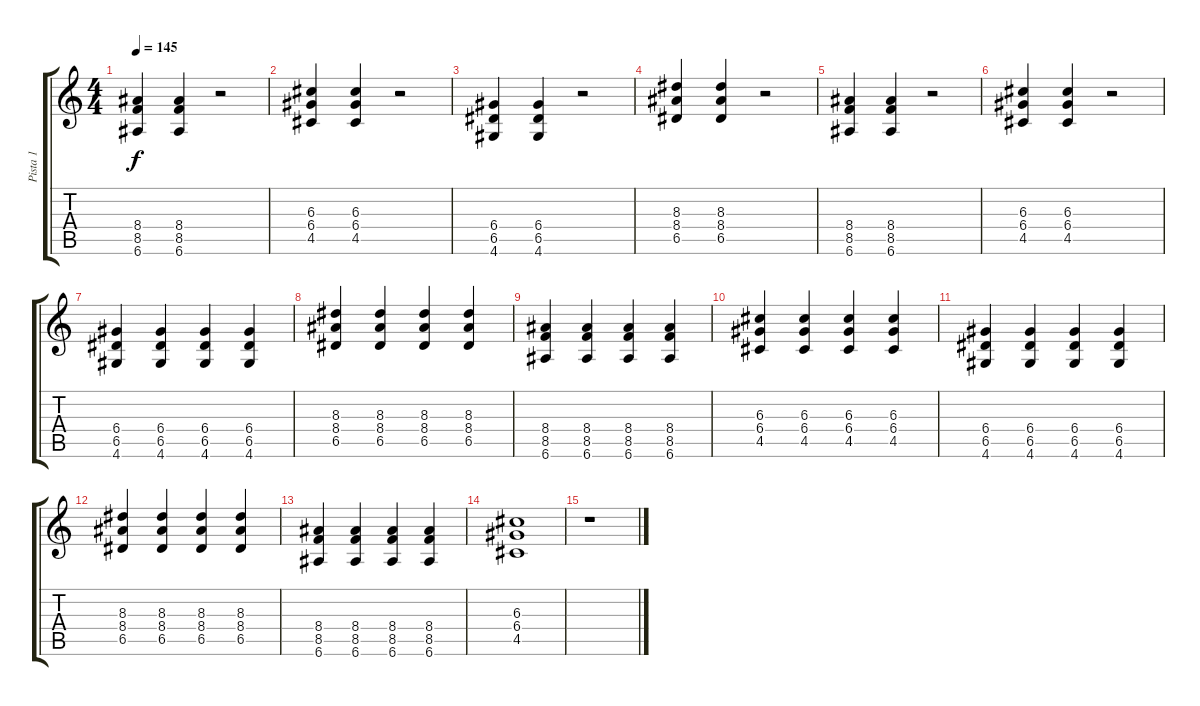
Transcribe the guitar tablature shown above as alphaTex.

\track ("Pista 1" "Pista 1") {instrument distortionguitar}
\staff {score tabs}
\tuning (E4 B3 G3 D3 A2 E2) {hide}
\ts (4 4)
\tempo 145
\clef g2
\ks c
(8.4 8.5 6.6).4{dy f} (8.4 8.5 6.6).4 r.2 |
(6.3 6.4 4.5).4 (6.3 6.4 4.5).4 r.2 |
(6.4 6.5 4.6).4 (6.4 6.5 4.6).4 r.2 |
(8.3 8.4 6.5).4 (8.3 8.4 6.5).4 r.2 |
(8.4 8.5 6.6).4 (8.4 8.5 6.6).4 r.2 |
(6.3 6.4 4.5).4 (6.3 6.4 4.5).4 r.2 |
(6.4 6.5 4.6).4 (6.4 6.5 4.6).4 (6.4 6.5 4.6).4 (6.4 6.5 4.6).4 |
(8.3 8.4 6.5).4 (8.3 8.4 6.5).4 (8.3 8.4 6.5).4 (8.3 8.4 6.5).4 |
(8.4 8.5 6.6).4 (8.4 8.5 6.6).4 (8.4 8.5 6.6).4 (8.4 8.5 6.6).4 |
(6.3 6.4 4.5).4 (6.3 6.4 4.5).4 (6.3 6.4 4.5).4 (6.3 6.4 4.5).4 |
(6.4 6.5 4.6).4 (6.4 6.5 4.6).4 (6.4 6.5 4.6).4 (6.4 6.5 4.6).4 |
(8.3 8.4 6.5).4 (8.3 8.4 6.5).4 (8.3 8.4 6.5).4 (8.3 8.4 6.5).4 |
(8.4 8.5 6.6).4 (8.4 8.5 6.6).4 (8.4 8.5 6.6).4 (8.4 8.5 6.6).4 |
(6.3 6.4 4.5).1 |
r.1
